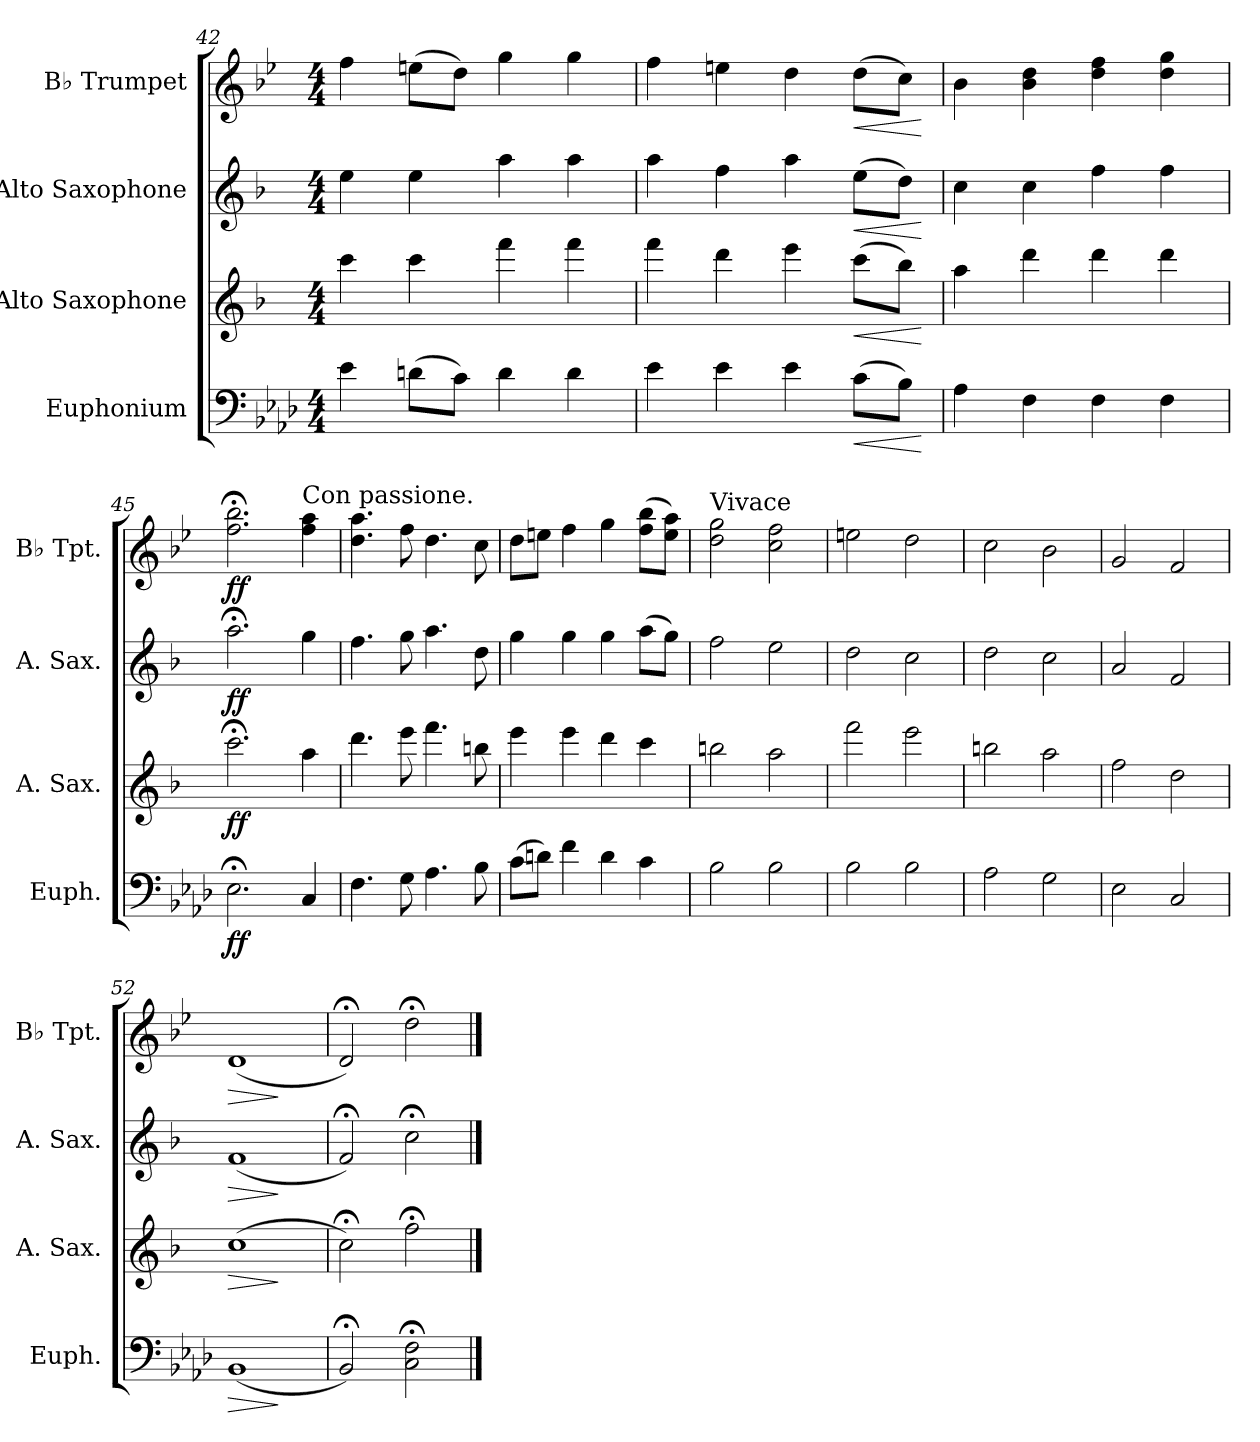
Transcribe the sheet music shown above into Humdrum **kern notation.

**kern	**dynam	**kern	**dynam	**kern	**dynam	**kern	**dynam
*part4	*part4	*part3	*part3	*part2	*part2	*part1	*part1
*staff4	*staff4	*staff3	*staff3	*staff2	*staff2	*staff1	*staff1
*I"Euphonium	*	*I"Alto Saxophone	*	*I"Alto Saxophone	*	*I"B♭ Trumpet	*
*I'Euph.	*	*I'A. Sax.	*	*I'A. Sax.	*	*I'B♭ Tpt.	*
!!LO:LB:g=z
*clefF4	*	*clefG2	*	*clefG2	*	*clefG2	*
*	*	*ITrd5c9	*	*ITrd5c9	*	*ITrd1c2	*
*k[b-e-a-d-]	*	*k[b-e-a-d-]	*	*k[b-e-a-d-]	*	*k[b-e-a-d-]	*
*M4/4	*	*M4/4	*	*M4/4	*	*M4/4	*
=42	=42	=42	=42	=42	=42	=42	=42
4e-\	.	4ee-\	.	4g\	.	4ee-\	.
(8dn\L	.	4ee-\	.	4g\	.	(8ddn\L	.
8c\J)	.	.	.	.	.	8cc\J)	.
4d\	.	4aa-\	.	4cc\	.	4ff\	.
4d\	.	4aa-\	.	4cc\	.	4ff\	.
=43	=43	=43	=43	=43	=43	=43	=43
4e-\	.	4aa-\	.	4cc\	.	4ee-\	.
4e-\	.	4ff\	.	4a-\	.	4ddn\	.
4e-\	.	4gg\	.	4cc\	.	4cc\	.
!	!LO:HP:b	!	!LO:HP:b	!	!LO:HP:b	!	!LO:HP:b
(8c\L	<	(8ee-\L	<	(8g\L	<	(8cc\L	<
8B-\J)	.	8dd-\J)	.	8f\J)	.	8b-\J)	.
.	[	.	[	.	[	.	[
=44	=44	=44	=44	=44	=44	=44	=44
4A-\	.	4cc\	.	4e-\	.	4a-\	.
4F\	.	4ff\	.	4e-\	.	4a-\ 4cc\	.
4F\	.	4ff\	.	4a-\	.	4cc\ 4ee-\	.
4F\	.	4ff\	.	4a-\	.	4cc\ 4ff\	.
=45	=45	=45	=45	=45	=45	=45	=45
!	!LO:DY:b	!	!LO:DY:b	!	!LO:DY:b	!	!LO:DY:b
2.E-;<\	ff	2.ee-;<\	ff	2.cc;<\	ff	2.ee-\;< 2.aa-\;<	ff
!	!	!	!	!	!	!LO:TX:a:t=Con passione.	!
4C/	.	4cc\	.	4b-\	.	4ee-\ 4gg\	.
=46	=46	=46	=46	=46	=46	=46	=46
4.F\	.	4.ff\	.	4.a-\	.	4.cc\ 4.gg\	.
8G\	.	8gg\	.	8b-\	.	8ee-\	.
4.A-\	.	4.aa-\	.	4.cc\	.	4.cc\	.
8B-\	.	8ddn\	.	8f\	.	8b-\	.
!!LO:PB:g=z
=47	=47	=47	=47	=47	=47	=47	=47
(8c\L	.	4gg\	.	4b-\	.	8cc\L	.
8dn\J)	.	.	.	.	.	8ddn\J	.
4f\	.	4gg\	.	4b-\	.	4ee-\	.
4d\	.	4ff\	.	4b-\	.	4ff\	.
4c\	.	4ee-\	.	(8cc\L	.	(8ee-\ 8aa-\L	.
.	.	.	.	8b-\J)	.	8dd\ 8gg\J)	.
=48	=48	=48	=48	=48	=48	=48	=48
!	!	!	!	!	!	!LO:TX:a:t=Vivace	!
2B-\	.	2ddn\	.	2a-\	.	2cc\ 2ff\	.
2B-\	.	2cc\	.	2g\	.	2b-\ 2ee-\	.
=49	=49	=49	=49	=49	=49	=49	=49
2B-\	.	2aa-\	.	2f\	.	2ddn\	.
2B-\	.	2gg\	.	2e-\	.	2cc\	.
=50	=50	=50	=50	=50	=50	=50	=50
2A-\	.	2ddn\	.	2f\	.	2b-\	.
2G\	.	2cc\	.	2e-\	.	2a-\	.
=51	=51	=51	=51	=51	=51	=51	=51
2E-\	.	2a-\	.	2c/	.	2f/	.
2C/	.	2f\	.	2A-/	.	2e-/	.
=52	=52	=52	=52	=52	=52	=52	=52
!	!LO:HP:b	!	!LO:HP:b	!	!LO:HP:b	!	!LO:HP:b
(1BB-	>	(1e-	>	(1A-	>	(1c	>
.	]	.	]	.	]	.	]
=53	=53	=53	=53	=53	=53	=53	=53
2BB-;</)	.	2e-;<\)	.	2A-;</)	.	2c;</)	.
2C\;< 2F\;<	.	2a-;<\	.	2e-;<\	.	2cc;<\	.
==	==	==	==	==	==	==	==
*-	*-	*-	*-	*-	*-	*-	*-
